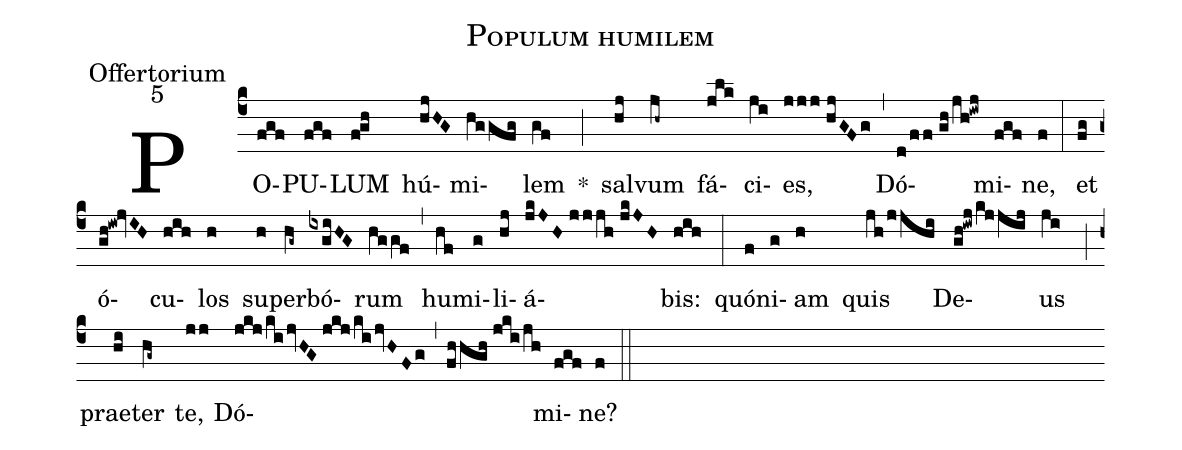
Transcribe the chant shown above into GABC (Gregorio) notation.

name:Populum humilem;
office-part:Offertorium;
mode:5;
%%
(c4) PO(fgf)PU(fgf)LUM(f!gh) hú(hjHG)mi(hggfg)lem(gf) *(;) sal(hj)vum(jh~) fá(jlk)ci(ji)es,(jjj//hjGFg) (,) Dó(d/ff//gh/jh!iwj)mi(fgf)ne,(f) (:) et(fg) ó(gh!iw!jvIH)cu(hih)los(h) su(h)per(hg~)bó(ixgiHG)rum(hggf) (,) hu(hf)mi(g)li(hj)á(jkJH//jjjh//jkJH)bis:(hih) (:) quó(f)ni(g)am(h) quis(jh/jjhi) De(gh!iwj/kjjij)us(ji) (;) prae(hi)ter(hg~) te,(jj) Dó(jkj/ki/jvHG//jkj/ki/jvHFg,fhhgh//jki/jh)mi(fgf)ne?(f) (::)
